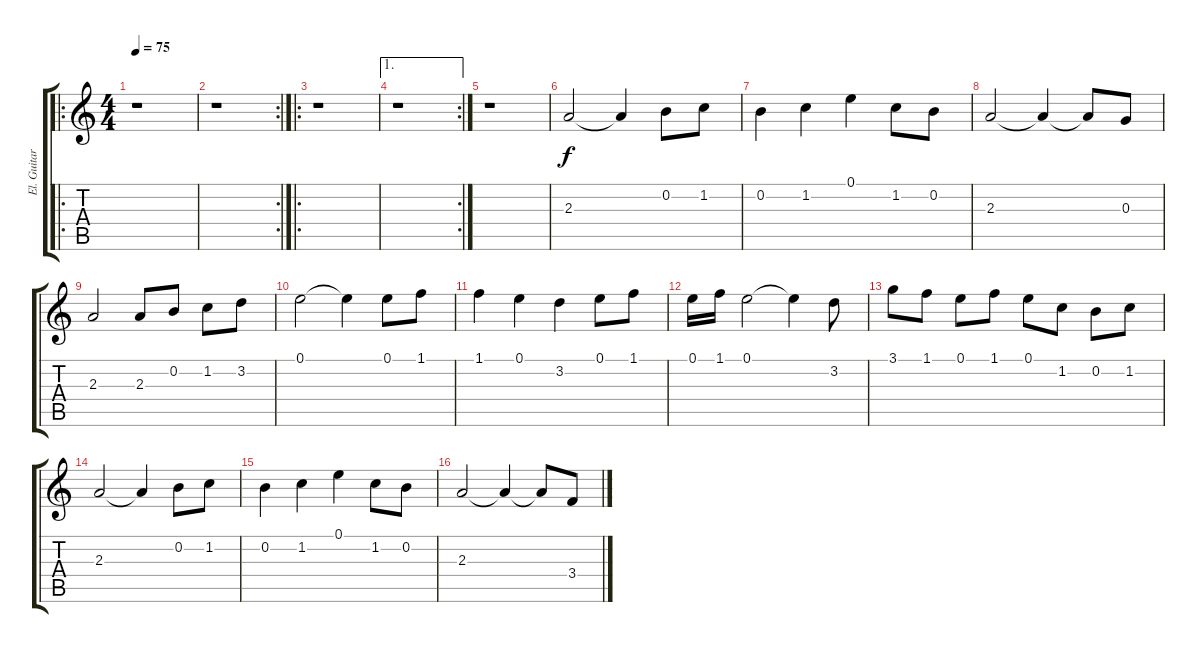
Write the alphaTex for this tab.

\track ("El. Guitar (distortion)" "El. Guitar") {instrument distortionguitar}
\staff {score tabs}
\tuning (E4 B3 G3 D3 A2 E2) {hide}
\ro
\ts (4 4)
\tempo 75
\clef g2
\ks c
r.1{dy f instrument distortionguitar} |
\rc 2
r.1 |
\ro
r.1 |
\ae 1
\rc 2
r.1 |
r.1 |
2.3.2 2.3{t}.4 0.2.8 1.2.8 |
0.2.4 1.2.4 0.1.4 1.2.8 0.2.8 |
2.3.2 2.3{t}.4 2.3{t}.8 0.3.8 |
2.3.2 2.3.8 0.2.8 1.2.8 3.2.8 |
0.1.2 0.1{t}.4 0.1.8 1.1.8 |
1.1.4 0.1.4 3.2.4 0.1.8 1.1.8 |
0.1.16 1.1.16 0.1.2 0.1{t}.4 3.2.8 |
3.1.8 1.1.8 0.1.8 1.1.8 0.1.8 1.2.8 0.2.8 1.2.8 |
2.3.2 2.3{t}.4 0.2.8 1.2.8 |
0.2.4 1.2.4 0.1.4 1.2.8 0.2.8 |
2.3.2 2.3{t}.4 2.3{t}.8 3.4.8
